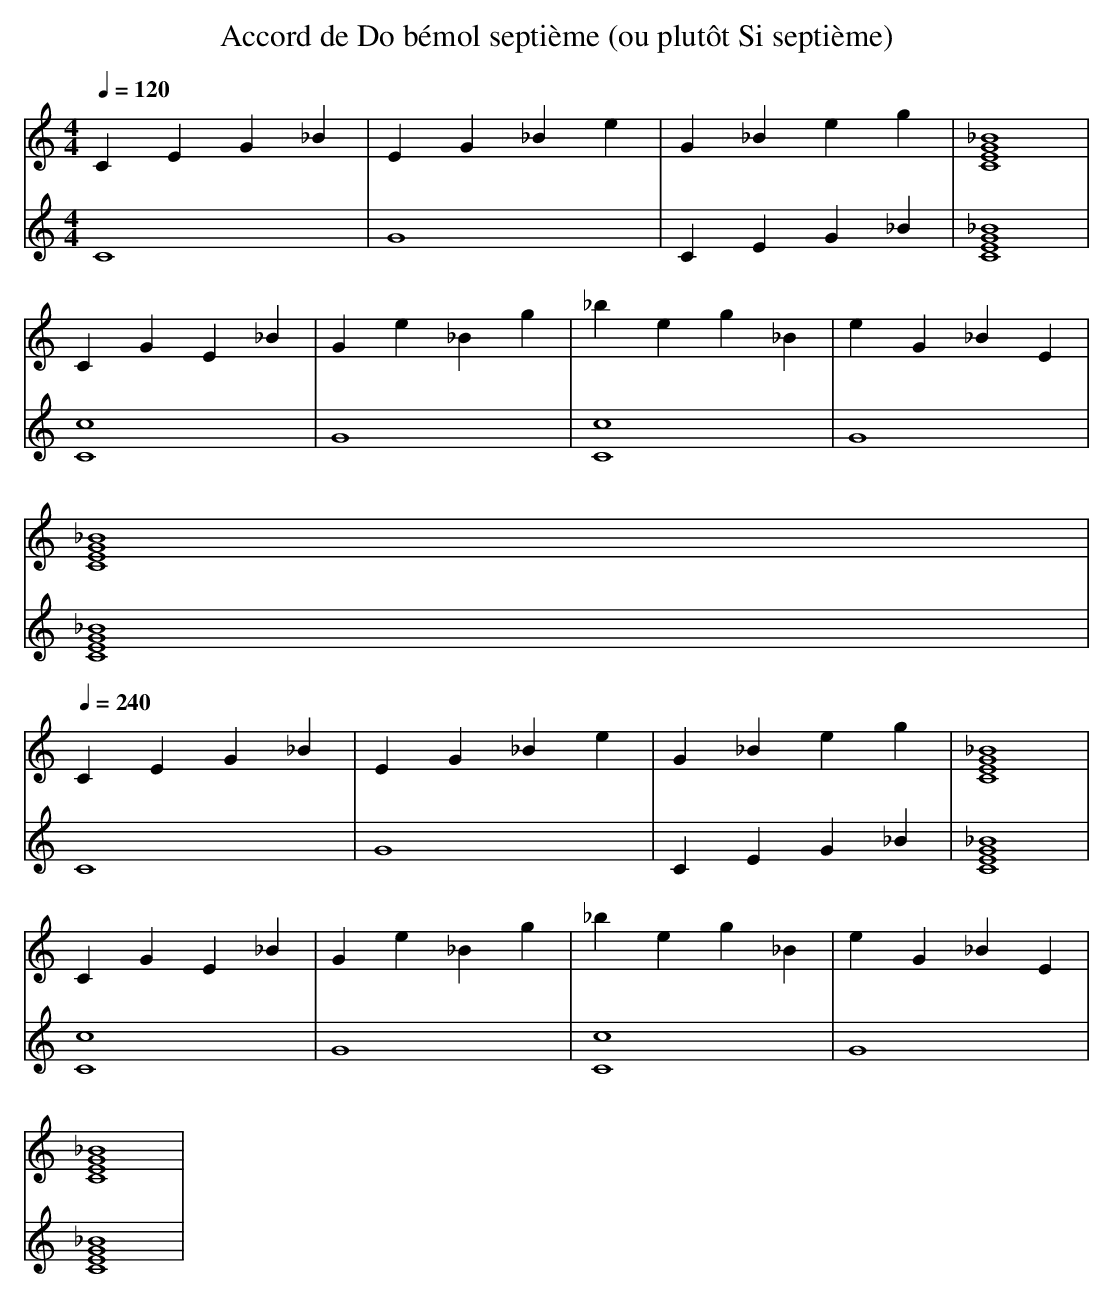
X:1
T:Accord de Do bémol septième (ou plutôt Si septième)
M: 4/4
L: 1/4
Q:1/4=120
K:C
V:1
C E G _B | E G _B e | G _B e g | [C4 E4 G4 _B4] |
C G E _B | G e _B g | _b e g _B | e G _B E |
[C4 E4 G4 _B4] |
Q:1/4=240
C E G _B | E G _B e | G _B e g | [C4 E4 G4 _B4] |
C G E _B | G e _B g | _b e g _B | e G _B E |
[C4 E4 G4 _B4] |
V:2
C4 | G4 | C E G _B | [C4 E4 G4 _B4] |
[C4 c4] | G4 | [C4 c4] | G4 |
[C4 E4 G4 _B4] |
Q:1/4=240
C4 | G4 | C E G _B | [C4 E4 G4 _B4] |
[C4 c4] | G4 | [C4 c4] | G4 |
[C4 E4 G4 _B4] |
